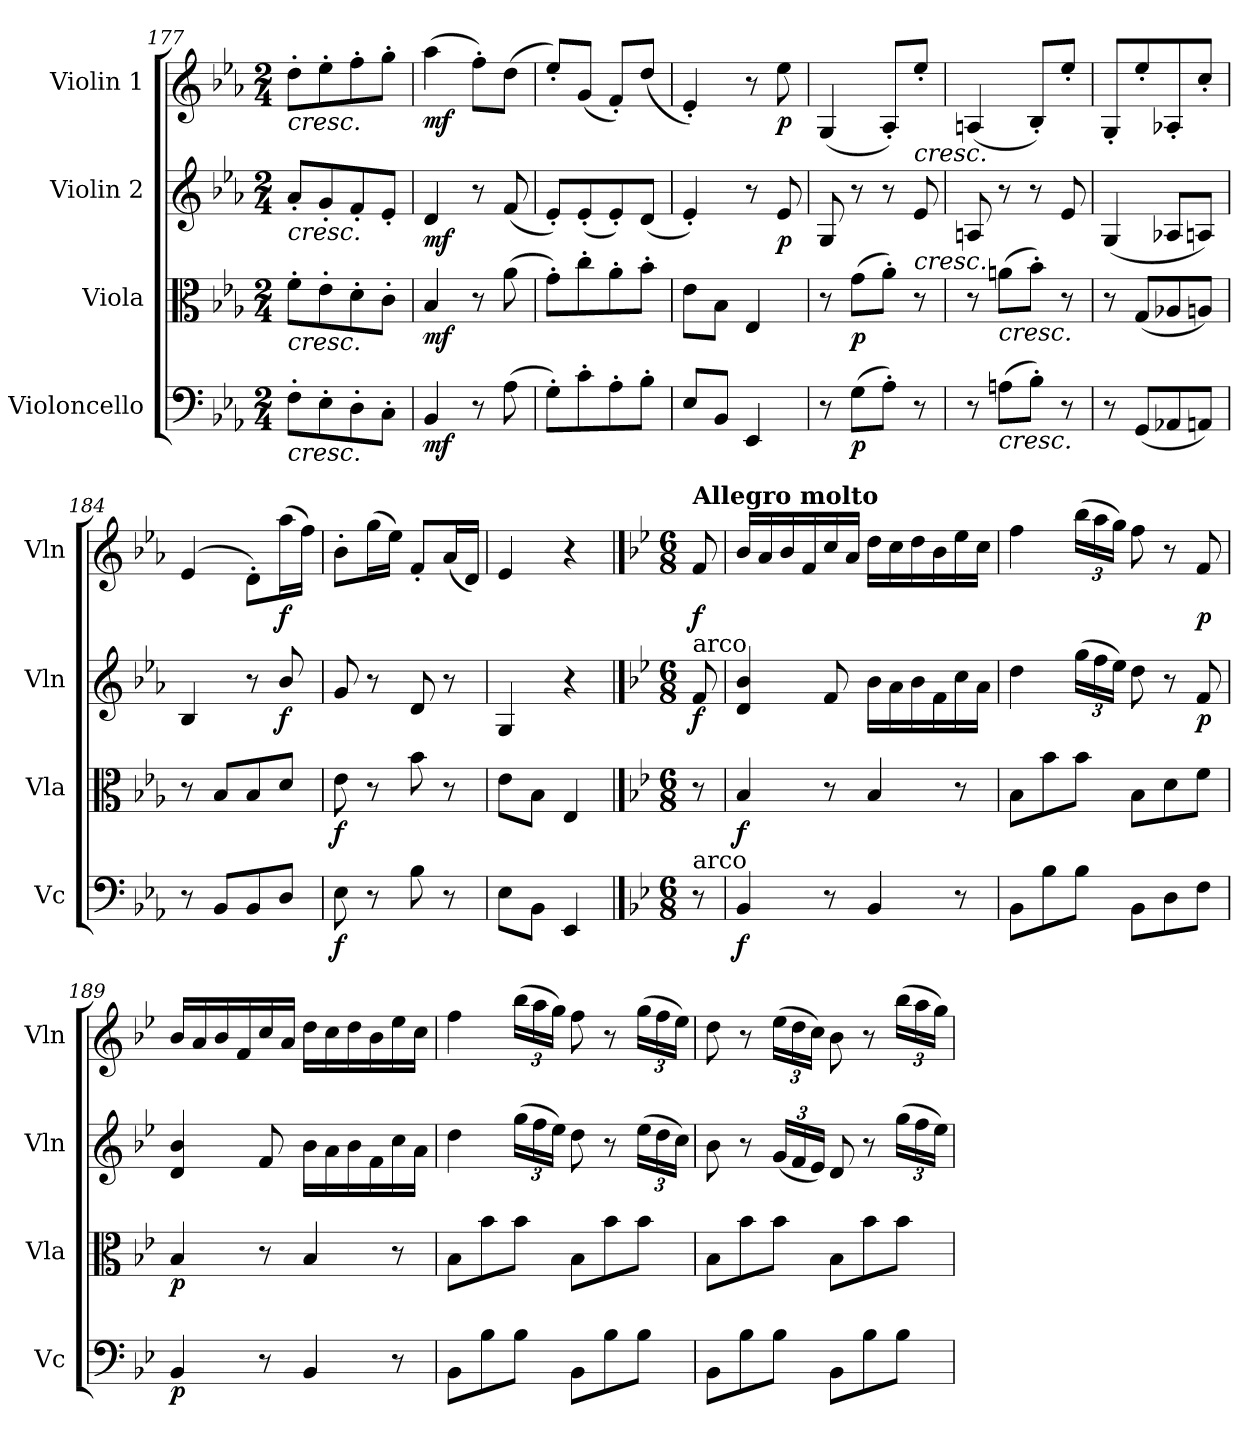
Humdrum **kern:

**kern	**dynam	**kern	**dynam	**kern	**dynam	**kern	**dynam
*part4	*part4	*part3	*part3	*part2	*part2	*part1	*part1
*staff4	*staff4	*staff3	*staff3	*staff2	*staff2	*staff1	*staff1
*I"Violoncello	*	*I"Viola	*	*I"Violin 2	*	*I"Violin 1	*
*I'Vc	*	*I'Vla	*	*I'Vln	*	*I'Vln	*
*clefF4	*	*clefC3	*	*clefG2	*	*clefG2	*
*k[b-e-a-]	*	*k[b-e-a-]	*	*k[b-e-a-]	*	*k[b-e-a-]	*
*M2/4	*	*M2/4	*	*M2/4	*	*M2/4	*
=177	=177	=177	=177	=177	=177	=177	=177
!	!	!	!	!	!	!LO:TX:b:i:t=cresc.	!
!	!	!	!	!LO:TX:b:i:t=cresc.	!	!	!
!	!	!LO:TX:b:i:t=cresc.	!	!	!	!	!
!LO:TX:b:i:t=cresc.	!	!	!	!	!	!	!
8F'\L	.	8f'\L	.	8a-'/L	.	8dd'\L	.
8E-'\	.	8e-'\	.	8g'/	.	8ee-'\	.
8D'\	.	8d'\	.	8f'/	.	8ff'\	.
8C'\J	.	8c'\J	.	8e-'/J	.	8gg'\J	.
=178	=178	=178	=178	=178	=178	=178	=178
!	!LO:DY:b	!	!LO:DY:b	!	!LO:DY:b	!	!LO:DY:b
4BB-/	mf	4B-/	mf	4d/	mf	(>4aa-\	mf
8r	.	8r	.	8r	.	8ff'\L)	.
(>8A-\	.	(>8a-\	.	(<8f/	.	(>8dd\J	.
=179	=179	=179	=179	=179	=179	=179	=179
8G'\L)	.	8g'\L)	.	8e-'/L)	.	8ee-'/L)	.
8c'\	.	8cc'\	.	(<8e-'/	.	(<8g/J	.
8A-'\	.	8a-'\	.	8e-'/)	.	8f'/L)	.
8B-'\J	.	8b-'\J	.	(<8d/J	.	(<8dd/J	.
!!LO:LB:g=z
=180	=180	=180	=180	=180	=180	=180	=180
8E-/L	.	8e-\L	.	4e-'/)	.	4e-'/)	.
8BB-/J	.	8B-\J	.	.	.	.	.
4EE-/	.	4E-/	.	8r	.	8r	.
!	!	!	!	!	!LO:DY:b	!	!LO:DY:b
.	.	.	.	8e-/	p	8ee-\	p
=181	=181	=181	=181	=181	=181	=181	=181
8r	.	8r	.	8G/	.	(<4G/	.
!	!LO:DY:b	!	!LO:DY:b	!	!	!	!
(>8G\L	p	(>8g\L	p	8r	.	.	.
8A-'\J)	.	8a-'\J)	.	8r	.	8A-'/L)	.
!	!	!	!	!	!	!LO:TX:b:i:t=cresc.	!
!	!	!	!	!LO:TX:b:i:t=cresc.	!	!	!
8r	.	8r	.	8e-/	.	8ee-'/J	.
=182	=182	=182	=182	=182	=182	=182	=182
8r	.	8r	.	8An/	.	(<4An/	.
!	!	!LO:TX:b:i:t=cresc.	!	!	!	!	!
!LO:TX:b:i:t=cresc.	!	!	!	!	!	!	!
(>8An\L	.	(>8an\L	.	8r	.	.	.
8B-'\J)	.	8b-'\J)	.	8r	.	8B-'/L)	.
8r	.	8r	.	8e-/	.	8ee-'/J	.
=183	=183	=183	=183	=183	=183	=183	=183
8r	.	8r	.	(<4G/	.	8G'/L	.
(<8GG/L	.	(<8G/L	.	.	.	8ee-'/	.
8AA-X/	.	8A-X/	.	8A-X/L	.	8A-X'/	.
8AAn/J)	.	8An/J)	.	8An/J)	.	8cc'/J	.
=184	=184	=184	=184	=184	=184	=184	=184
8r	.	8r	.	4B-/	.	(<4e-/	.
8BB-/L	.	8B-/L	.	.	.	.	.
8BB-/	.	8B-/	.	8r	.	8d'\L)	.
!	!	!	!	!	!LO:DY:b	!	!LO:DY:b
8D/J	.	8d/J	.	8b-/	f	(>16aa-\L	f
.	.	.	.	.	.	16ff\JJ)	.
=185	=185	=185	=185	=185	=185	=185	=185
!	!LO:DY:b	!	!LO:DY:b	!	!	!	!
8E-\	f	8e-\	f	8g/	.	8b-'\L	.
8r	.	8r	.	8r	.	(>16gg\L	.
.	.	.	.	.	.	16ee-\JJ)	.
8B-\	.	8b-\	.	8d/	.	8f'/L	.
8r	.	8r	.	8r	.	(<16a-/L	.
.	.	.	.	.	.	16d/JJ)	.
=186	=186	=186	=186	=186	=186	=186	=186
8E-\L	.	8e-\L	.	4G/	.	4e-/	.
8BB-\J	.	8B-\J	.	.	.	.	.
4EE-/	.	4E-/	.	4r	.	4r	.
!!LO:PB:g=z
==186X1	==186X1	==186X1	==186X1	==186X1	==186X1	==186X1	==186X1
*k[b-e-]	*	*k[b-e-]	*	*k[b-e-]	*	*k[b-e-]	*
*M6/8	*	*M6/8	*	*M6/8	*	*M6/8	*
!	!	!	!	!	!	!LO:TX:a:B:t=Allegro molto	!
!	!	!	!	!LO:TX:a:t=arco	!	!	!
!LO:TX:a:t=arco	!	!	!	!	!	!	!
!	!	!	!	!	!LO:DY:b	!	!LO:DY:b
8r	.	8r	.	8f/	f	8f/	f
=187	=187	=187	=187	=187	=187	=187	=187
!	!LO:DY:b	!	!LO:DY:b	!	!	!	!
4BB-/	f	4B-/	f	4d/ 4b-/	.	16b-/LL	.
.	.	.	.	.	.	16a/	.
.	.	.	.	.	.	16b-/	.
.	.	.	.	.	.	16f/	.
8r	.	8r	.	8f/	.	16cc/	.
.	.	.	.	.	.	16a/JJ	.
4BB-/	.	4B-/	.	16b-\LL	.	16dd\LL	.
.	.	.	.	16a\	.	16cc\	.
.	.	.	.	16b-\	.	16dd\	.
.	.	.	.	16f\	.	16b-\	.
8r	.	8r	.	16cc\	.	16ee-\	.
.	.	.	.	16a\JJ	.	16cc\JJ	.
=188	=188	=188	=188	=188	=188	=188	=188
8BB-\L	.	8B-\L	.	4dd\	.	4ff\	.
8B-\	.	8b-\	.	.	.	.	.
*	*	*	*	*Xbrackettup	*	*Xbrackettup	*
8B-\J	.	8b-\J	.	(>24gg\LL	.	(>24bb-\LL	.
.	.	.	.	24ff\	.	24aa\	.
.	.	.	.	24ee-\JJ)	.	24gg\JJ)	.
8BB-\L	.	8B-\L	.	8dd\	.	8ff\	.
8D\	.	8d\	.	8r	.	8r	.
!	!	!	!	!	!LO:DY:b	!	!LO:DY:b
8F\J	.	8f\J	.	8f/	p	8f/	p
=189	=189	=189	=189	=189	=189	=189	=189
!	!LO:DY:b	!	!LO:DY:b	!	!	!	!
4BB-/	p	4B-/	p	4d/ 4b-/	.	16b-/LL	.
.	.	.	.	.	.	16a/	.
.	.	.	.	.	.	16b-/	.
.	.	.	.	.	.	16f/	.
8r	.	8r	.	8f/	.	16cc/	.
.	.	.	.	.	.	16a/JJ	.
4BB-/	.	4B-/	.	16b-\LL	.	16dd\LL	.
.	.	.	.	16a\	.	16cc\	.
.	.	.	.	16b-\	.	16dd\	.
.	.	.	.	16f\	.	16b-\	.
8r	.	8r	.	16cc\	.	16ee-\	.
.	.	.	.	16a\JJ	.	16cc\JJ	.
!!LO:LB:g=z
=190	=190	=190	=190	=190	=190	=190	=190
8BB-\L	.	8B-\L	.	4dd\	.	4ff\	.
8B-\	.	8b-\	.	.	.	.	.
8B-\J	.	8b-\J	.	(>24gg\LL	.	(>24bb-\LL	.
.	.	.	.	24ff\	.	24aa\	.
.	.	.	.	24ee-\JJ)	.	24gg\JJ)	.
8BB-\L	.	8B-\L	.	8dd\	.	8ff\	.
8B-\	.	8b-\	.	8r	.	8r	.
8B-\J	.	8b-\J	.	(>24ee-\LL	.	(>24gg\LL	.
.	.	.	.	24dd\	.	24ff\	.
.	.	.	.	24cc\JJ)	.	24ee-\JJ)	.
=191	=191	=191	=191	=191	=191	=191	=191
8BB-\L	.	8B-\L	.	8b-\	.	8dd\	.
8B-\	.	8b-\	.	8r	.	8r	.
8B-\J	.	8b-\J	.	(<24g/LL	.	(>24ee-\LL	.
.	.	.	.	24f/	.	24dd\	.
.	.	.	.	24e-/JJ)	.	24cc\JJ)	.
8BB-\L	.	8B-\L	.	8d/	.	8b-\	.
8B-\	.	8b-\	.	8r	.	8r	.
8B-\J	.	8b-\J	.	(>24gg\LL	.	(>24bb-\LL	.
.	.	.	.	24ff\	.	24aa\	.
.	.	.	.	24ee-\JJ)	.	24gg\JJ)	.
=	=	=	=	=	=	=	=
*-	*-	*-	*-	*-	*-	*-	*-
